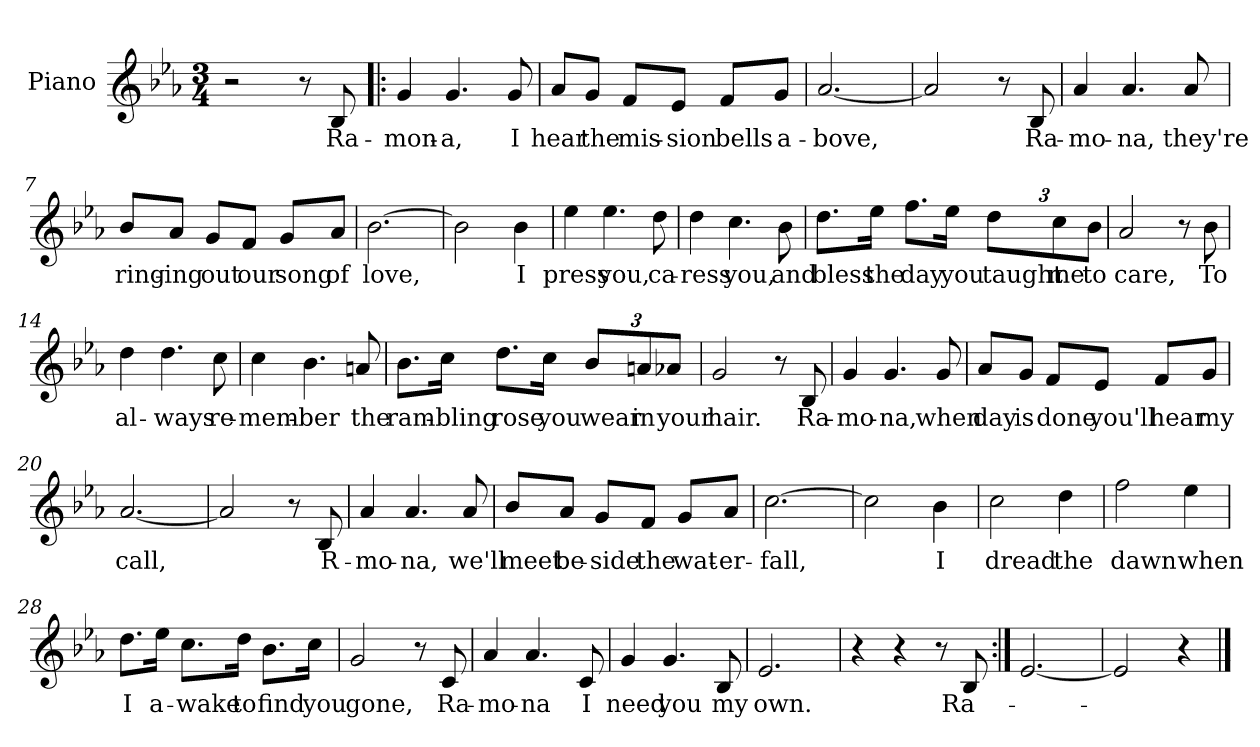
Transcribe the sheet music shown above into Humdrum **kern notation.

**kern	**text
*part1	*part1
*staff1	*staff1
*I"Piano	*
*I'Pno.	*
*clefG2	*
*k[b-e-a-]	*
*E-:	*
*M3/4	*
=1	=1
2r	.
8r	.
8B-/	Ra-
=2!|:	=2!|:
4g/	-mon-
4.g/	-a,
8g/	I
=3	=3
8a-/L	hear
8g/J	the
8f/L	mis-
8e-/J	-sion
8f/L	bells
8g/J	a-
=4	=4
[2.a-/	-bove,
=5	=5
2a-/]	.
8r	.
8B-/	Ra-
!!LO:LB:g=z
=6	=6
4a-/	-mo-
4.a-/	-na,
8a-/	they're
=7	=7
8b-/L	ring-
8a-/J	-ing
8g/L	out
8f/J	our
8g/L	song
8a-/J	of
=8	=8
[2.b-\	love,
=9	=9
2b-\]	.
4b-\	I
=10	=10
4ee-\	press
4.ee-\	you,
8dd\	ca-
!!LO:LB:g=z
=11	=11
4dd\	-ress
4.cc\	you,
8b-\	and
=12	=12
8.dd\L	bless
16ee-\Jk	the
8.ff\L	day
16ee-\Jk	you
*Xbrackettup	*
12dd\L	taught
12cc\	me
12b-\J	to
=13	=13
2a-/	care,
8r	.
8b-\	To
=14	=14
4dd\	al-
4.dd\	-ways
8cc\	re-
!!LO:LB:g=z
=15	=15
4cc\	-mem-
4.b-\	-ber
8an/	the
=16	=16
8.b-\L	ram-
16cc\Jk	-bling
8.dd\L	rose
16cc\Jk	you
12b-/L	wear
12an/	in
12a-X/J	your
=17	=17
2g/	hair.
8r	.
8B-/	Ra-
!!LO:LB:g=z
=18	=18
4g/	-mo-
4.g/	-na,
8g/	when
=19	=19
8a-/L	day
8g/J	is
8f/L	done
8e-/J	you'll
8f/L	hear
8g/J	my
=20	=20
[2.a-/	call,
=21	=21
2a-/]	.
8r	.
8B-/	R-
=22	=22
4a-/	mo-
4.a-/	-na,
8a-/	we'll
!!LO:LB:g=z
=23	=23
8b-/L	meet
8a-/J	be-
8g/L	-side
8f/J	the
8g/L	wat-
8a-/J	-er-
=24	=24
[2.cc\	-fall,
=25	=25
2cc\]	.
4b-\	I
=26	=26
2cc\	dread
4dd\	the
=27	=27
2ff\	dawn
4ee-\	when
!!LO:LB:g=z
=28	=28
8.dd\L	I
16ee-\Jk	a-
8.cc\L	-wake
16dd\Jk	to
8.b-\L	find
16cc\Jk	you
=29	=29
2g/	gone,
8r	.
8c/	Ra-
=30	=30
4a-/	-mo-
4.a-/	-na
8c/	I
=31	=31
4g/	need
4.g/	you
8B-/	my
!!LO:LB:g=z
=32	=32
2.e-/	own.
=33	=33
4r	.
4r	.
8r	.
8B-/	Ra-
=34:|!	=34:|!
[2.e-/	.
=35	=35
2e-/]	.
4r	.
==	==
*-	*-
